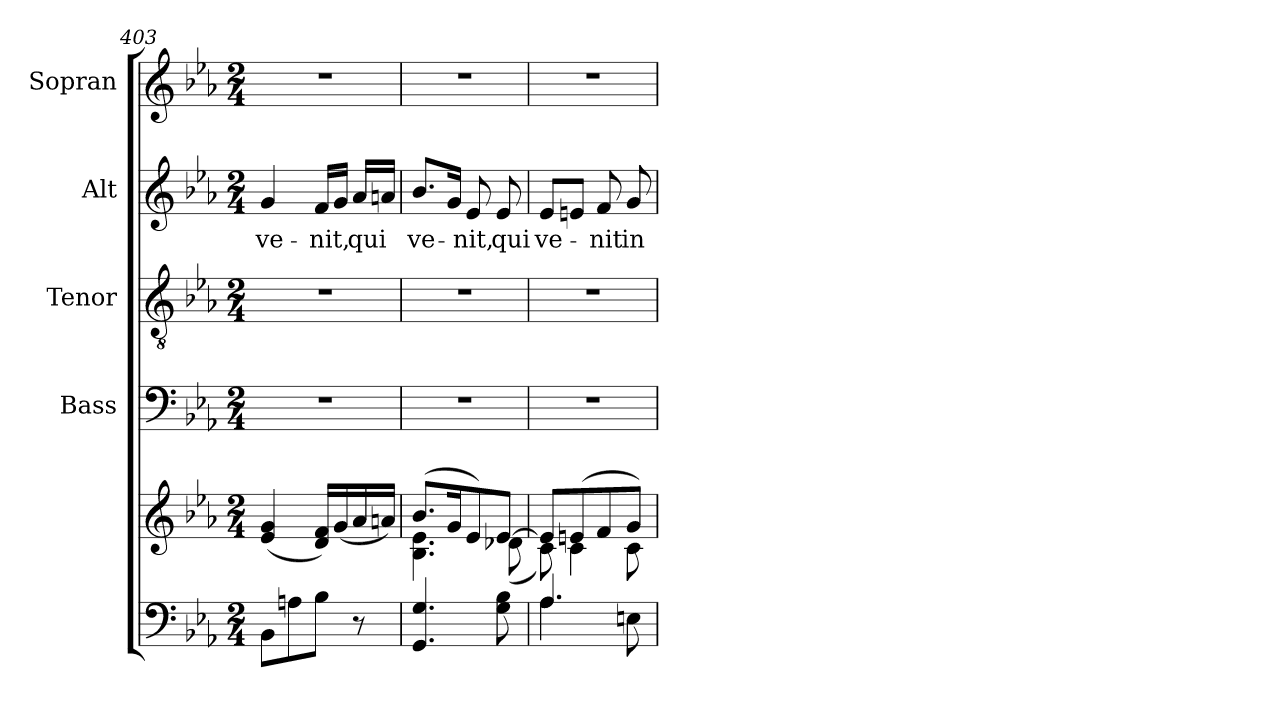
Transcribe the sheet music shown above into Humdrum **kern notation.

**kern	**kern	**kern	**kern	**kern	**text	**kern
*part5	*part5	*part4	*part3	*part2	*part2	*part1
*staff6	*staff5	*staff4	*staff3	*staff2	*staff2	*staff1
*	*	*I"Bass	*I"Tenor	*I"Alt	*	*I"Sopran
*	*	*I'B.	*I'T.	*I'A.	*	*I'S.
*clefF4	*clefG2	*clefF4	*clefGv2	*clefG2	*	*clefG2
*k[b-e-a-]	*k[b-e-a-]	*k[b-e-a-]	*k[b-e-a-]	*k[b-e-a-]	*	*k[b-e-a-]
*E-:	*E-:	*E-:	*E-:	*E-:	*	*E-:
*M2/4	*M2/4	*M2/4	*M2/4	*M2/4	*	*M2/4
=403	=403	=403	=403	=403	=403	=403
!	!	!	!	!	!LO:LY:b	!
8BB-\L	(4e-/ 4g/	2r	2r	4g/	ve-	2r
8An\	.	.	.	.	.	.
!	!	!	!	!	!LO:LY:b	!
8B-\J	16d/ 16f/LL)	.	.	16f/LL	-nit,	.
.	(<16g/	.	.	16g/JJ	.	.
!	!	!	!	!	!LO:LY:b	!
8r	16a-/	.	.	16a-/LL	qui	.
.	16an/JJ)	.	.	16an/JJ	.	.
=404	=404	=404	=404	=404	=404	=404
*	*^	*	*	*	*	*
!	!	!	!	!	!	!LO:LY:b	!
4.GG/ 4.G/	(>8.b-/L	4.B-\ 4.e-\	2r	2r	8.b-/L	ve-	2r
.	16g/k	.	.	.	16g/Jk	.	.
!	!	!	!	!	!	!LO:LY:b	!
.	8e-/)	.	.	.	8e-/	-nit,	.
!	!	!	!	!	!	!LO:LY:b	!
8G\ 8B-\	[>8e-/J	(<8d-X\	.	.	8e-/	qui	.
=405	=405	=405	=405	=405	=405	=405	=405
*^	*	*	*	*	*	*	*
!	!	!	!	!	!	!	!LO:LY:b	!
4.A-/	4.A-\	8e-/L]	8c\)	2r	2r	8e-/L	ve-	2r
.	.	(>8en/	4c\	.	.	8en/J	.	.
!	!	!	!	!	!	!	!LO:LY:b	!
.	.	8f/	.	.	.	8f/	-nit	.
!	!	!	!	!	!	!	!LO:LY:b	!
8ryy	8En\	8g/J)	8c\	.	.	8g/	in	.
*v	*v	*	*	*	*	*	*	*
*	*v	*v	*	*	*	*	*
=	=	=	=	=	=	=
*-	*-	*-	*-	*-	*-	*-
